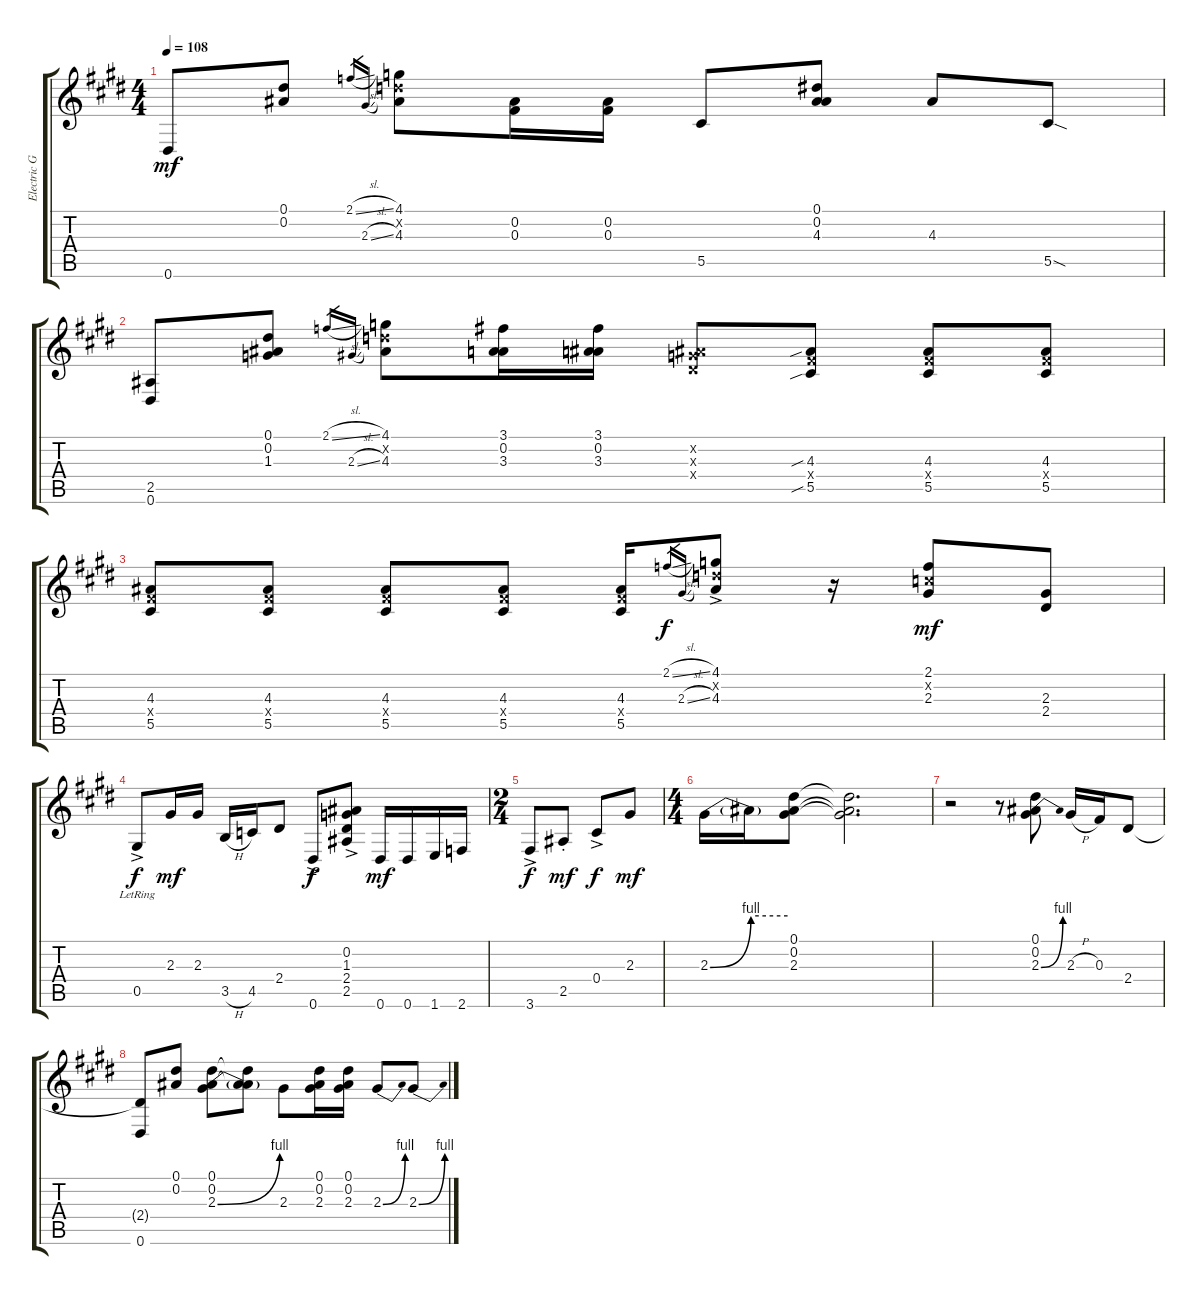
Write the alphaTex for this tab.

\track ("Electric Guitar 1" "Electric G") {instrument electricguitarclean}
\staff {score tabs}
\tuning (Eb4 Bb3 Gb3 Db3 Ab2 Eb2) {hide}
\ts (4 4)
\tempo 108
\clef g2
\ks c#minor
0.6.8{dy mf} (0.1 0.2).8 2.1{sl}.16{gr} 2.3{sl}.16{gr} (4.1 4.2{x} 4.3).8 (0.2 0.3).16 (0.2 0.3).16 5.5.8 (0.1 0.2 4.3).8 4.3.8 5.5{sod}.8 |
\ks e
(2.5 0.6).8 (0.1 0.2 1.3).8 2.1{sl}.16{gr} 2.3{sl}.16{gr} (4.1 4.2{x} 4.3).8 (3.1 0.2 3.3).16 (3.1 0.2 3.3).16 (0.2{x} 1.3{x} 2.4{x}).8 (4.3{sib} 5.4{x} 5.5{sib}).8 (4.3 5.4{x} 5.5).8 (4.3 5.4{x} 5.5).8 |
\ks c#minor
(4.3 5.4{x} 5.5).8 (4.3 5.4{x} 5.5).8 (4.3 5.4{x} 5.5).8 (4.3 5.4{x} 5.5).8 (4.3 5.4{x} 5.5).16 2.1{sl}.16{gr dy f} 2.3{sl}.16{gr} (4.1{ac} 4.2{ac x} 4.3{ac}).8 r.16 (2.1 2.2{x} 2.3).8{dy mf} (2.3 2.4).8 |
0.5{ac lr}.8{dy f} 2.3.16{dy mf} 2.3.16 3.5{h}.16 4.5.16 2.4.8 0.6{ac}.8{dy f} (0.2{ac} 1.3{ac} 2.4{ac} 2.5{ac}).8 0.6.16{dy mf} 0.6.16 1.6.16 2.6.16 |
\ts (2 4)
\ks e
3.6{ac}.8{dy f} 2.5{st}.8{dy mf} 0.4{ac}.8{dy f} 2.3.8{dy mf} |
\ts (4 4)
\ks c#minor
2.3{be (bend 0 0 60 4)}.16 2.3{be (hold 0 4 60 4) t}.16 (0.1 0.2 2.3).8 (0.1{t} 0.2{t} 2.3{t}).2{d} |
r.2 r.8 (0.1 0.2 2.3{be (bend 0 0 60 4)}).8 2.3{h}.16 0.3.16 2.4.8 |
\ks e
(2.4{t} 0.6).8 (0.1 0.2).8 (0.1 0.2 2.3{be (bend 0 0 60 4)}).8 (0.1{t} 0.2{t} 2.3{t}).8 2.3.8 (0.1 0.2 2.3).16 (0.1 0.2 2.3).16 2.3{be (bend 0 0 60 4)}.8 2.3{be (bend 0 0 60 4)}.8
